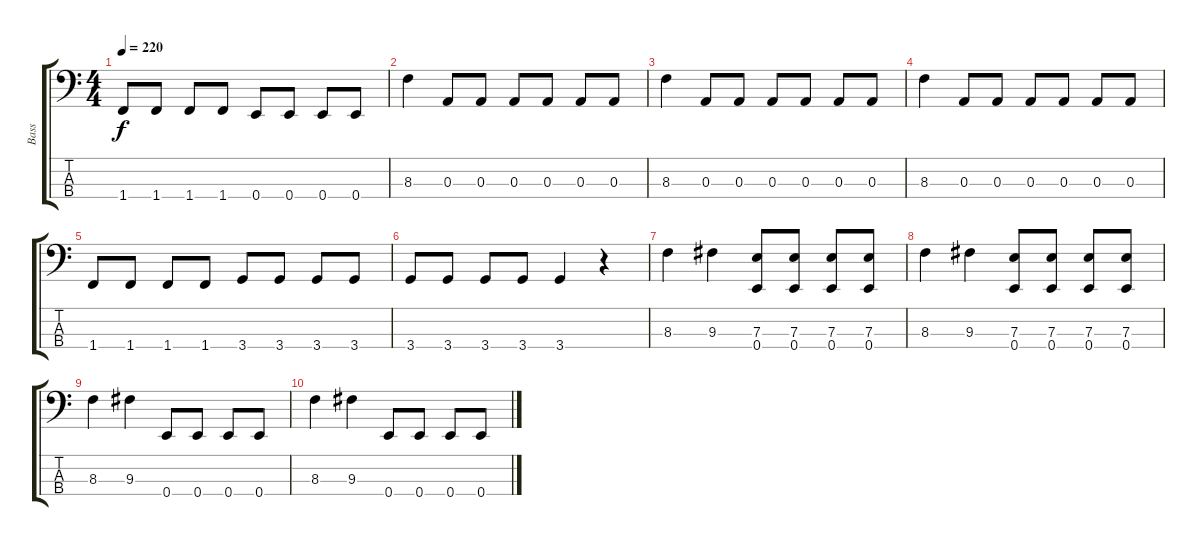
\track ("Bass" "Bass") {instrument electricbasspick}
\staff {score tabs}
\tuning (G2 D2 A1 E1) {hide}
\ts (4 4)
\tempo 220
\clef f4
\ks c
1.4.8{dy f} 1.4.8 1.4.8 1.4.8 0.4.8 0.4.8 0.4.8 0.4.8 |
8.3.4 0.3.8 0.3.8 0.3.8 0.3.8 0.3.8 0.3.8 |
8.3.4 0.3.8 0.3.8 0.3.8 0.3.8 0.3.8 0.3.8 |
8.3.4 0.3.8 0.3.8 0.3.8 0.3.8 0.3.8 0.3.8 |
1.4.8 1.4.8 1.4.8 1.4.8 3.4.8 3.4.8 3.4.8 3.4.8 |
3.4.8 3.4.8 3.4.8 3.4.8 3.4.4 r.4 |
8.3.4 9.3.4 (7.3 0.4).8 (7.3 0.4).8 (7.3 0.4).8 (7.3 0.4).8 |
8.3.4 9.3.4 (7.3 0.4).8 (7.3 0.4).8 (7.3 0.4).8 (7.3 0.4).8 |
8.3.4 9.3.4 0.4.8 0.4.8 0.4.8 0.4.8 |
8.3.4 9.3.4 0.4.8 0.4.8 0.4.8 0.4.8
